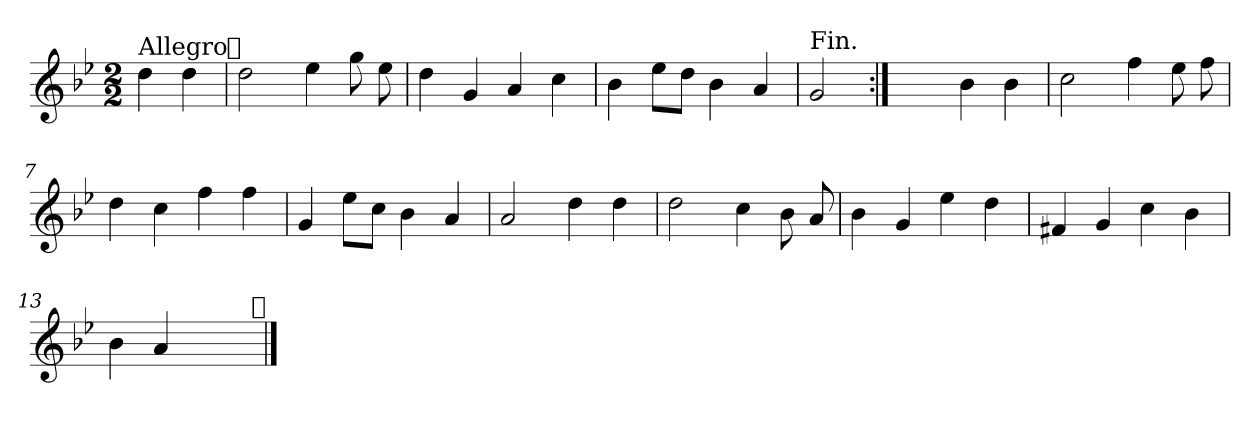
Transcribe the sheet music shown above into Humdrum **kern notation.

**kern
*part1
*staff1
*clefG2
*k[b-e-]
*B-:
*M2/2
=
!LO:TX:a:t=Allegro
4dd\
4dd\
!LO:TX:a:t=𝄋
=1
2dd\
4ee-\
8gg\
8ee-\
=2
4dd\
4g/
4a/
4cc\
=3
4b-\
8ee-\L
8dd\J
4b-\
4a/
=4
!LO:TX:a:t=Fin.
2g/
=5:|!
2ryy
4b-\
4b-\
!!LO:LB:g=z
=6
2cc\
4ff\
8ee-\
8ff\
=7
4dd\
4cc\
4ff\
4ff\
=8
4g/
8ee-\L
8cc\J
4b-\
4a/
=9
2a/
4dd\
4dd\
=10
2dd\
4cc\
8b-\
8a/
=11
4b-\
4g/
4ee-\
4dd\
!!LO:LB:g=z
=12
4f#X/
4g/
4cc\
4b-\
=13
4b-\
4a/
2ryy
!LO:TX:a:t=𝄋
==
*-
